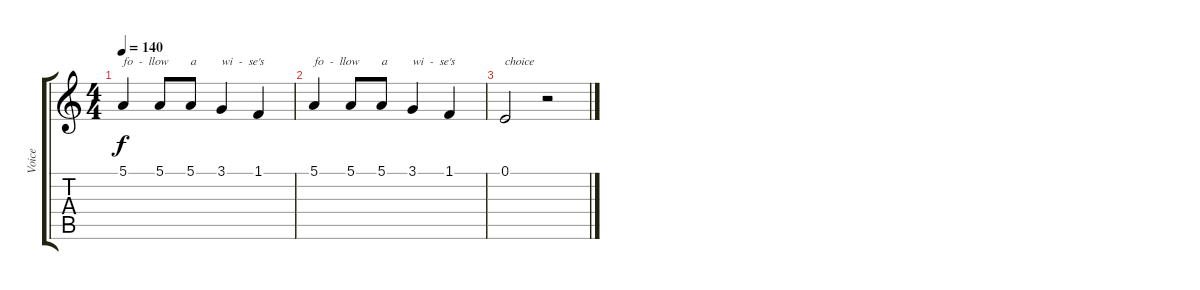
\track ("Voice" "Voice") {instrument cello}
\staff {score tabs}
\tuning (E4 B3 G3 D3 A2 E2) {hide}
\ts (4 4)
\tempo 140
\clef g2
\ks c
5.1.4{txt "fo  -  llow" dy f} 5.1.8 5.1.8{txt "a"} 3.1.4{txt "wi  -  se's"} 1.1.4 |
5.1.4{txt "fo  -  llow"} 5.1.8 5.1.8{txt "a"} 3.1.4{txt "wi  -  se's"} 1.1.4 |
0.1.2{txt "choice"} r.2
